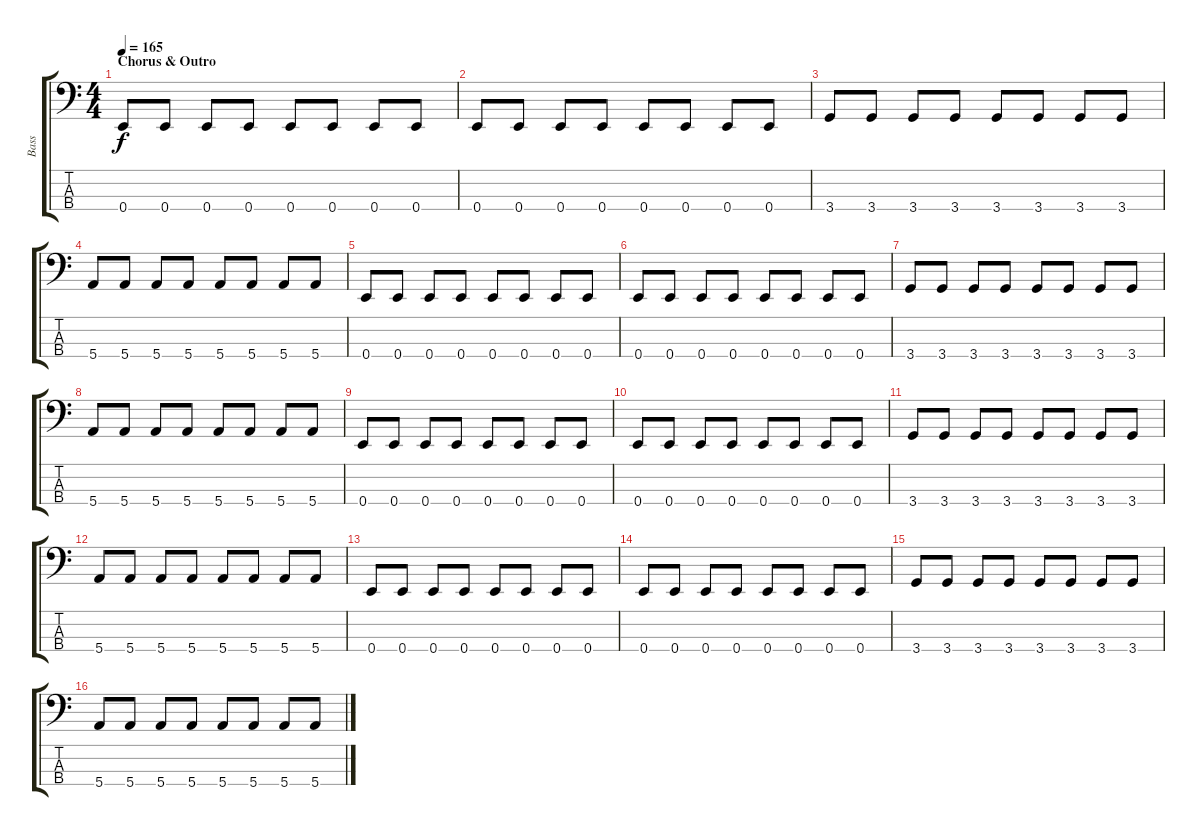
\track ("Bass" "Bass") {instrument electricbassfinger}
\staff {score tabs}
\tuning (G2 D2 A1 E1) {hide}
\ts (4 4)
\section ("" "Chorus & Outro")
\tempo 165
\clef f4
\ks c
0.4.8{dy f} 0.4.8 0.4.8 0.4.8 0.4.8 0.4.8 0.4.8 0.4.8 |
0.4.8 0.4.8 0.4.8 0.4.8 0.4.8 0.4.8 0.4.8 0.4.8 |
3.4.8 3.4.8 3.4.8 3.4.8 3.4.8 3.4.8 3.4.8 3.4.8 |
5.4.8 5.4.8 5.4.8 5.4.8 5.4.8 5.4.8 5.4.8 5.4.8 |
0.4.8 0.4.8 0.4.8 0.4.8 0.4.8 0.4.8 0.4.8 0.4.8 |
0.4.8 0.4.8 0.4.8 0.4.8 0.4.8 0.4.8 0.4.8 0.4.8 |
3.4.8 3.4.8 3.4.8 3.4.8 3.4.8 3.4.8 3.4.8 3.4.8 |
5.4.8 5.4.8 5.4.8 5.4.8 5.4.8 5.4.8 5.4.8 5.4.8 |
0.4.8 0.4.8 0.4.8 0.4.8 0.4.8 0.4.8 0.4.8 0.4.8 |
0.4.8 0.4.8 0.4.8 0.4.8 0.4.8 0.4.8 0.4.8 0.4.8 |
3.4.8 3.4.8 3.4.8 3.4.8 3.4.8 3.4.8 3.4.8 3.4.8 |
5.4.8 5.4.8 5.4.8 5.4.8 5.4.8 5.4.8 5.4.8 5.4.8 |
0.4.8 0.4.8 0.4.8 0.4.8 0.4.8 0.4.8 0.4.8 0.4.8 |
0.4.8 0.4.8 0.4.8 0.4.8 0.4.8 0.4.8 0.4.8 0.4.8 |
3.4.8 3.4.8 3.4.8 3.4.8 3.4.8 3.4.8 3.4.8 3.4.8 |
5.4.8 5.4.8 5.4.8 5.4.8 5.4.8 5.4.8 5.4.8 5.4.8
